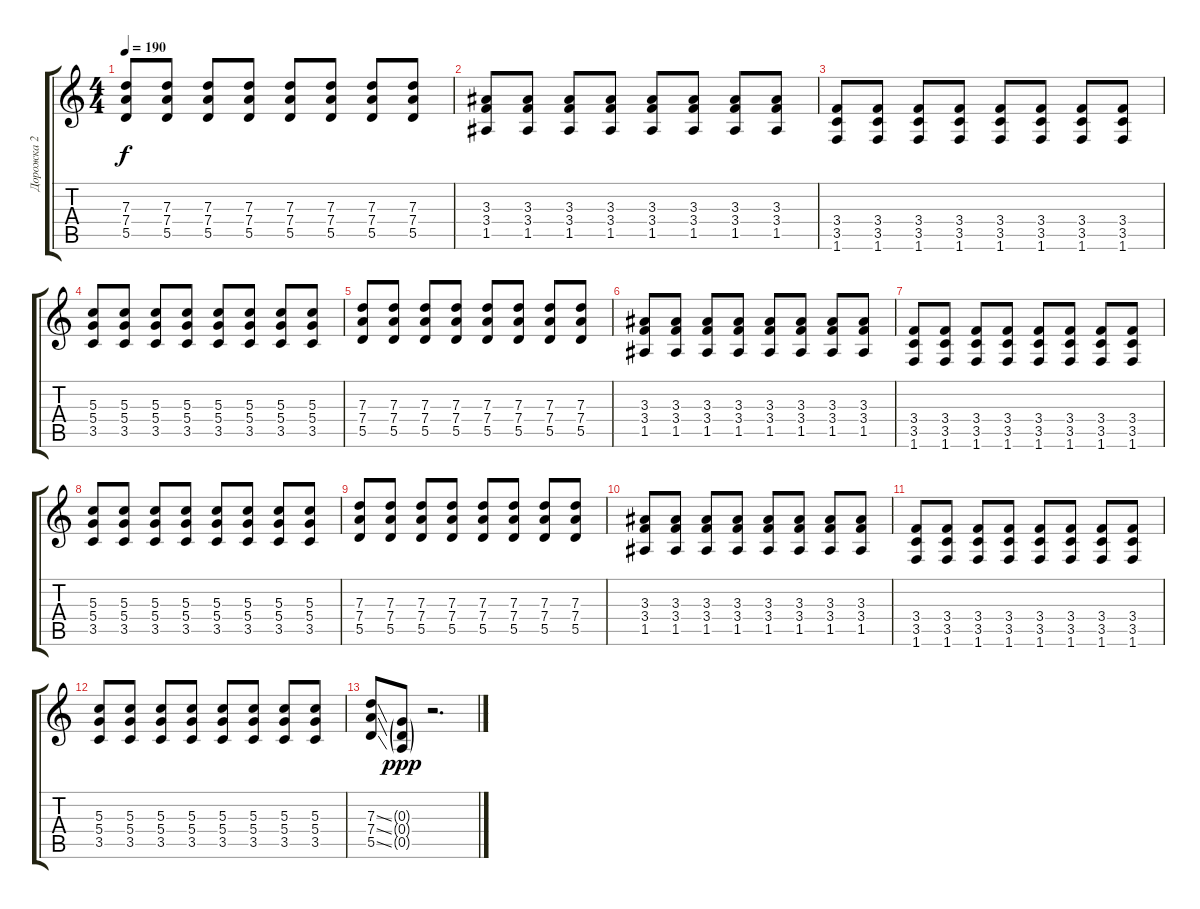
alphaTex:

\track ("Дорожка 2" "Дорожка 2") {instrument overdrivenguitar}
\staff {score tabs}
\tuning (E4 B3 G3 D3 A2 E2) {hide}
\ts (4 4)
\tempo 190
\clef g2
\ks c
(7.3 7.4 5.5).8{dy f} (7.3 7.4 5.5).8 (7.3 7.4 5.5).8 (7.3 7.4 5.5).8 (7.3 7.4 5.5).8 (7.3 7.4 5.5).8 (7.3 7.4 5.5).8 (7.3 7.4 5.5).8 |
(3.3 3.4 1.5).8 (3.3 3.4 1.5).8 (3.3 3.4 1.5).8 (3.3 3.4 1.5).8 (3.3 3.4 1.5).8 (3.3 3.4 1.5).8 (3.3 3.4 1.5).8 (3.3 3.4 1.5).8 |
(3.4 3.5 1.6).8 (3.4 3.5 1.6).8 (3.4 3.5 1.6).8 (3.4 3.5 1.6).8 (3.4 3.5 1.6).8 (3.4 3.5 1.6).8 (3.4 3.5 1.6).8 (3.4 3.5 1.6).8 |
(5.3 5.4 3.5).8 (5.3 5.4 3.5).8 (5.3 5.4 3.5).8 (5.3 5.4 3.5).8 (5.3 5.4 3.5).8 (5.3 5.4 3.5).8 (5.3 5.4 3.5).8 (5.3 5.4 3.5).8 |
(7.3 7.4 5.5).8 (7.3 7.4 5.5).8 (7.3 7.4 5.5).8 (7.3 7.4 5.5).8 (7.3 7.4 5.5).8 (7.3 7.4 5.5).8 (7.3 7.4 5.5).8 (7.3 7.4 5.5).8 |
(3.3 3.4 1.5).8 (3.3 3.4 1.5).8 (3.3 3.4 1.5).8 (3.3 3.4 1.5).8 (3.3 3.4 1.5).8 (3.3 3.4 1.5).8 (3.3 3.4 1.5).8 (3.3 3.4 1.5).8 |
(3.4 3.5 1.6).8 (3.4 3.5 1.6).8 (3.4 3.5 1.6).8 (3.4 3.5 1.6).8 (3.4 3.5 1.6).8 (3.4 3.5 1.6).8 (3.4 3.5 1.6).8 (3.4 3.5 1.6).8 |
(5.3 5.4 3.5).8 (5.3 5.4 3.5).8 (5.3 5.4 3.5).8 (5.3 5.4 3.5).8 (5.3 5.4 3.5).8 (5.3 5.4 3.5).8 (5.3 5.4 3.5).8 (5.3 5.4 3.5).8 |
(7.3 7.4 5.5).8 (7.3 7.4 5.5).8 (7.3 7.4 5.5).8 (7.3 7.4 5.5).8 (7.3 7.4 5.5).8 (7.3 7.4 5.5).8 (7.3 7.4 5.5).8 (7.3 7.4 5.5).8 |
(3.3 3.4 1.5).8 (3.3 3.4 1.5).8 (3.3 3.4 1.5).8 (3.3 3.4 1.5).8 (3.3 3.4 1.5).8 (3.3 3.4 1.5).8 (3.3 3.4 1.5).8 (3.3 3.4 1.5).8 |
(3.4 3.5 1.6).8 (3.4 3.5 1.6).8 (3.4 3.5 1.6).8 (3.4 3.5 1.6).8 (3.4 3.5 1.6).8 (3.4 3.5 1.6).8 (3.4 3.5 1.6).8 (3.4 3.5 1.6).8 |
(5.3 5.4 3.5).8 (5.3 5.4 3.5).8 (5.3 5.4 3.5).8 (5.3 5.4 3.5).8 (5.3 5.4 3.5).8 (5.3 5.4 3.5).8 (5.3 5.4 3.5).8 (5.3 5.4 3.5).8 |
(7.3{ss} 7.4{ss} 5.5{ss}).8 (0.3{g} 0.4{g} 0.5{g}).8{dy ppp} r.2{d}
